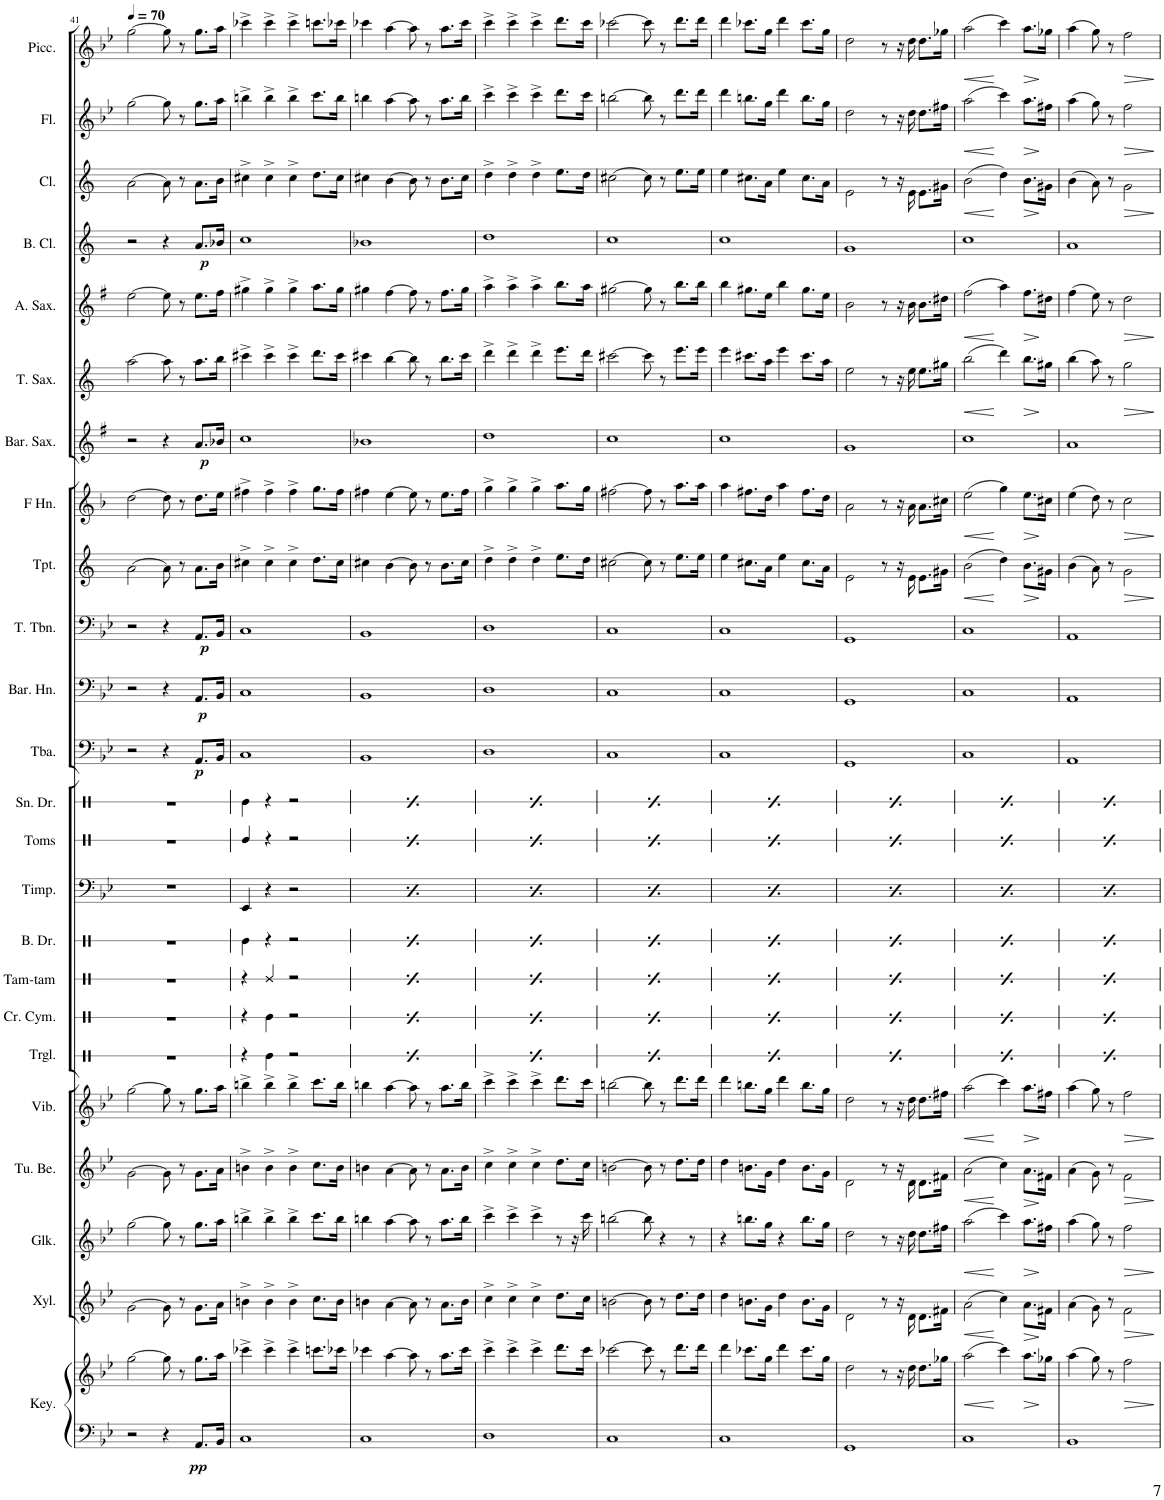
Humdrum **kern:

**kern	**kern	**dynam	**kern	**dynam	**kern	**dynam	**kern	**dynam	**kern	**dynam	**kern	**kern	**kern	**kern	**kern	**kern	**kern	**kern	**dynam	**kern	**dynam	**kern	**dynam	**kern	**dynam	**kern	**dynam	**kern	**dynam	**kern	**dynam	**kern	**dynam	**kern	**dynam	**kern	**dynam	**kern	**dynam	**kern	**dynam
*part24	*part24	*part24	*part23	*part23	*part22	*part22	*part21	*part21	*part20	*part20	*part19	*part18	*part17	*part16	*part15	*part14	*part13	*part12	*part12	*part11	*part11	*part10	*part10	*part9	*part9	*part8	*part8	*part7	*part7	*part6	*part6	*part5	*part5	*part4	*part4	*part3	*part3	*part2	*part2	*part1	*part1
*staff25	*staff24	*staff24/25	*staff23	*staff23	*staff22	*staff22	*staff21	*staff21	*staff20	*staff20	*staff19	*staff18	*staff17	*staff16	*staff15	*staff14	*staff13	*staff12	*staff12	*staff11	*staff11	*staff10	*staff10	*staff9	*staff9	*staff8	*staff8	*staff7	*staff7	*staff6	*staff6	*staff5	*staff5	*staff4	*staff4	*staff3	*staff3	*staff2	*staff2	*staff1	*staff1
*I"Any Keyboards	*	*	*I"Xylophone	*	*I"Glockenspiel	*	*I"Tubular Bells	*	*I"Vibraphone	*	*I"Triangle	*I"Crash Cymbal	*I"Tam-tam	*I"Bass Drum	*I"Timpani	*I"Tom Toms	*I"Snare Drum	*I"Tuba	*	*I"Baritone Horn	*	*I"Tenor Trombone	*	*I"Trumpet	*	*I"French Horn	*	*I"Baritone Saxophone	*	*I"Tenor Saxophone	*	*I"Alto Saxophone	*	*I"Bass Clarinet	*	*I"Clarinet	*	*I"Flute	*	*I"Piccolo	*
*I'Key.	*	*	*I'Xyl.	*	*I'Glk.	*	*I'Tu. Be.	*	*I'Vib.	*	*I'Trgl.	*I'Cr. Cym.	*I'Tam-tam	*I'B. Dr.	*I'Timp.	*I'Toms	*I'Sn. Dr.	*I'Tba.	*	*I'Bar. Hn.	*	*I'T. Tbn.	*	*I'Tpt.	*	*I'F Hn.	*	*I'Bar. Sax.	*	*I'T. Sax.	*	*I'A. Sax.	*	*I'B. Cl.	*	*I'Cl.	*	*I'Fl.	*	*I'Picc.	*
!!LO:PB:g=z
*clefF4	*clefG2	*	*clefG2	*	*clefG2	*	*clefG2	*	*clefG2	*	*clefX	*clefX	*clefX	*clefX	*clefF4	*clefX	*clefX	*clefF4	*	*clefF4	*	*clefF4	*	*clefG2	*	*clefG2	*	*clefG2	*	*clefG2	*	*clefG2	*	*clefG2	*	*clefG2	*	*clefG2	*	*clefG2	*
*Trd-7c-12	*Trd-7c-12	*	*Trd-7c-12	*	*Trd-14c-24	*	*	*	*	*	*	*	*	*	*	*	*	*	*	*Trd4c7	*	*	*	*Trd1c2	*	*Trd4c7	*	*Trd12c21	*	*Trd8c14	*	*Trd5c9	*	*Trd8c14	*	*Trd1c2	*	*	*	*Trd-7c-12	*
*k[b-e-]	*k[b-e-]	*	*k[b-e-]	*	*k[b-e-]	*	*k[b-e-]	*	*k[b-e-]	*	*k[]	*k[b-e-]	*k[b-e-]	*k[b-e-]	*k[b-e-]	*k[]	*k[b-e-]	*k[b-e-]	*	*k[b-e-]	*	*k[b-e-]	*	*k[]	*	*k[b-]	*	*k[f#]	*	*k[]	*	*k[f#]	*	*k[]	*	*k[]	*	*k[b-e-]	*	*k[b-e-]	*
*M4/4	*M4/4	*	*M4/4	*	*M4/4	*	*M4/4	*	*M4/4	*	*M4/4	*M4/4	*M4/4	*M4/4	*M4/4	*M4/4	*M4/4	*M4/4	*	*M4/4	*	*M4/4	*	*M4/4	*	*M4/4	*	*M4/4	*	*M4/4	*	*M4/4	*	*M4/4	*	*M4/4	*	*M4/4	*	*M4/4	*
*met(c)	*met(c)	*	*met(c)	*	*met(c)	*	*met(c)	*	*met(c)	*	*met(c)	*met(c)	*met(c)	*met(c)	*met(c)	*met(c)	*met(c)	*met(c)	*	*met(c)	*	*met(c)	*	*met(c)	*	*met(c)	*	*met(c)	*	*met(c)	*	*met(c)	*	*met(c)	*	*met(c)	*	*met(c)	*	*met(c)	*
*MM70	*MM70	*	*MM70	*	*MM70	*	*MM70	*	*MM70	*	*MM70	*MM70	*MM70	*MM70	*MM70	*MM70	*MM70	*MM70	*	*MM70	*	*MM70	*	*MM70	*	*MM70	*	*MM70	*	*MM70	*	*MM70	*	*MM70	*	*MM70	*	*MM70	*	*MM70	*
=41	=41	=41	=41	=41	=41	=41	=41	=41	=41	=41	=41	=41	=41	=41	=41	=41	=41	=41	=41	=41	=41	=41	=41	=41	=41	=41	=41	=41	=41	=41	=41	=41	=41	=41	=41	=41	=41	=41	=41	=41	=41
2r	[2gg\	.	[2g\	.	[2gg\	.	[2g\	.	[2gg\	.	1r	1r	1r	1r	1r	1r	1r	2r	.	2r	.	2r	.	[2a\	.	[2dd\	.	2r	.	[2aa\	.	[2ee\	.	2r	.	[2a\	.	[2gg\	.	[2gg\	.
4r	8gg\]	.	8g\]	.	8gg\]	.	8g\]	.	8gg\]	.	.	.	.	.	.	.	.	4r	.	4r	.	4r	.	8a\]	.	8dd\]	.	4r	.	8aa\]	.	8ee\]	.	4r	.	8a\]	.	8gg\]	.	8gg\]	.
.	8r	.	8r	.	8r	.	8r	.	8r	.	.	.	.	.	.	.	.	.	.	.	.	.	.	8r	.	8r	.	.	.	8r	.	8r	.	.	.	8r	.	8r	.	8r	.
!	!	!LO:DY:b=2	!	!	!	!	!	!	!	!	!	!	!	!	!	!	!	!	!LO:DY:b	!	!LO:DY:b	!	!LO:DY:b	!	!	!	!	!	!LO:DY:b	!	!	!	!	!	!LO:DY:b	!	!	!	!	!	!
8.AA/L	8.gg\L	pp	8.g\L	.	8.gg\L	.	8.g\L	.	8.gg\L	.	.	.	.	.	.	.	.	8.AA/L	p	8.AA/L	p	8.AA/L	p	8.a\L	.	8.dd\L	.	8.a/L	p	8.aa\L	.	8.ee\L	.	8.a/L	p	8.a\L	.	8.gg\L	.	8.gg\L	.
16BB-/Jk	16aa\Jk	.	16a\Jk	.	16aa\Jk	.	16a\Jk	.	16aa\Jk	.	.	.	.	.	.	.	.	16BB-/Jk	.	16BB-/Jk	.	16BB-/Jk	.	16b\Jk	.	16ee\Jk	.	16b-X/Jk	.	16bb\Jk	.	16ff#\Jk	.	16b-X/Jk	.	16b\Jk	.	16aa\Jk	.	16aa\Jk	.
=42	=42	=42	=42	=42	=42	=42	=42	=42	=42	=42	=42	=42	=42	=42	=42	=42	=42	=42	=42	=42	=42	=42	=42	=42	=42	=42	=42	=42	=42	=42	=42	=42	=42	=42	=42	=42	=42	=42	=42	=42	=42
1C	4ccc-X^\	.	4bn^\	.	4bbn^\	.	4bn^\	.	4bbn^\	.	4r	4r	4r	4Re\	4EE-/	4Re/	4Re\	1C	.	1C	.	1C	.	4cc#X^\	.	4ff#X^\	.	1cc	.	4ccc#X^\	.	4gg#X^\	.	1cc	.	4cc#X^\	.	4bbn^\	.	4ccc-X^\	.
.	4ccc-^\	.	4b^\	.	4bb^\	.	4b^\	.	4bb^\	.	4Re\	4Re\	4Re/	4r	4r	4r	4r	.	.	.	.	.	.	4cc#^\	.	4ff#^\	.	.	.	4ccc#^\	.	4gg#^\	.	.	.	4cc#^\	.	4bb^\	.	4ccc-^\	.
.	4ccc-^\	.	4b^\	.	4bb^\	.	4b^\	.	4bb^\	.	2r	2r	2r	2r	2r	2r	2r	.	.	.	.	.	.	4cc#^\	.	4ff#^\	.	.	.	4ccc#^\	.	4gg#^\	.	.	.	4cc#^\	.	4bb^\	.	4ccc-^\	.
.	8.cccn\L	.	8.cc\L	.	8.ccc\L	.	8.cc\L	.	8.ccc\L	.	.	.	.	.	.	.	.	.	.	.	.	.	.	8.dd\L	.	8.gg\L	.	.	.	8.ddd\L	.	8.aa\L	.	.	.	8.dd\L	.	8.ccc\L	.	8.cccn\L	.
.	16ccc-X\Jk	.	16b\Jk	.	16bb\Jk	.	16b\Jk	.	16bb\Jk	.	.	.	.	.	.	.	.	.	.	.	.	.	.	16cc#\Jk	.	16ff#\Jk	.	.	.	16ccc#\Jk	.	16gg#\Jk	.	.	.	16cc#\Jk	.	16bb\Jk	.	16ccc-X\Jk	.
=43	=43	=43	=43	=43	=43	=43	=43	=43	=43	=43	=43	=43	=43	=43	=43	=43	=43	=43	=43	=43	=43	=43	=43	=43	=43	=43	=43	=43	=43	=43	=43	=43	=43	=43	=43	=43	=43	=43	=43	=43	=43
1C	4ccc-X\	.	4bn\	.	4bbn\	.	4bn\	.	4bbn\	.	4r	4r	4r	4Re\	4EE-/	4Re/	4Re\	1BB-	.	1BB-	.	1BB-	.	4cc#X\	.	4ff#X\	.	1b-X	.	4ccc#X\	.	4gg#X\	.	1b-X	.	4cc#X\	.	4bbn\	.	4ccc-X\	.
.	[4aa\	.	[4a\	.	[4aa\	.	[4a\	.	[4aa\	.	4Re\	4Re\	4Re/	4r	4r	4r	4r	.	.	.	.	.	.	[4b\	.	[4ee\	.	.	.	[4bb\	.	[4ff#\	.	.	.	[4b\	.	[4aa\	.	[4aa\	.
.	8aa\]	.	8a\]	.	8aa\]	.	8a\]	.	8aa\]	.	2r	2r	2r	2r	2r	2r	2r	.	.	.	.	.	.	8b\]	.	8ee\]	.	.	.	8bb\]	.	8ff#\]	.	.	.	8b\]	.	8aa\]	.	8aa\]	.
.	8r	.	8r	.	8r	.	8r	.	8r	.	.	.	.	.	.	.	.	.	.	.	.	.	.	8r	.	8r	.	.	.	8r	.	8r	.	.	.	8r	.	8r	.	8r	.
.	8.aa\L	.	8.a\L	.	8.aa\L	.	8.a\L	.	8.aa\L	.	.	.	.	.	.	.	.	.	.	.	.	.	.	8.b\L	.	8.ee\L	.	.	.	8.bb\L	.	8.ff#\L	.	.	.	8.b\L	.	8.aa\L	.	8.aa\L	.
.	16ccc-\Jk	.	16b\Jk	.	16bb\Jk	.	16b\Jk	.	16bb\Jk	.	.	.	.	.	.	.	.	.	.	.	.	.	.	16cc#\Jk	.	16ff#\Jk	.	.	.	16ccc#\Jk	.	16gg#\Jk	.	.	.	16cc#\Jk	.	16bb\Jk	.	16ccc-\Jk	.
=44	=44	=44	=44	=44	=44	=44	=44	=44	=44	=44	=44	=44	=44	=44	=44	=44	=44	=44	=44	=44	=44	=44	=44	=44	=44	=44	=44	=44	=44	=44	=44	=44	=44	=44	=44	=44	=44	=44	=44	=44	=44
1D	4ccc^\	.	4cc^\	.	4ccc^\	.	4cc^\	.	4ccc^\	.	4r	4r	4r	4Re\	4EE-/	4Re/	4Re\	1D	.	1D	.	1D	.	4dd^\	.	4gg^\	.	1dd	.	4ddd^\	.	4aa^\	.	1dd	.	4dd^\	.	4ccc^\	.	4ccc^\	.
.	4ccc^\	.	4cc^\	.	4ccc^\	.	4cc^\	.	4ccc^\	.	4Re\	4Re\	4Re/	4r	4r	4r	4r	.	.	.	.	.	.	4dd^\	.	4gg^\	.	.	.	4ddd^\	.	4aa^\	.	.	.	4dd^\	.	4ccc^\	.	4ccc^\	.
.	4ccc^\	.	4cc^\	.	4ccc^\	.	4cc^\	.	4ccc^\	.	2r	2r	2r	2r	2r	2r	2r	.	.	.	.	.	.	4dd^\	.	4gg^\	.	.	.	4ddd^\	.	4aa^\	.	.	.	4dd^\	.	4ccc^\	.	4ccc^\	.
.	8.ddd\L	.	8.dd\L	.	8r	.	8.dd\L	.	8.ddd\L	.	.	.	.	.	.	.	.	.	.	.	.	.	.	8.ee\L	.	8.aa\L	.	.	.	8.eee\L	.	8.bb\L	.	.	.	8.ee\L	.	8.ddd\L	.	8.ddd\L	.
.	.	.	.	.	16r	.	.	.	.	.	.	.	.	.	.	.	.	.	.	.	.	.	.	.	.	.	.	.	.	.	.	.	.	.	.	.	.	.	.	.	.
.	16ccc\Jk	.	16cc\Jk	.	16ccc\	.	16cc\Jk	.	16ccc\Jk	.	.	.	.	.	.	.	.	.	.	.	.	.	.	16dd\Jk	.	16gg\Jk	.	.	.	16ddd\Jk	.	16aa\Jk	.	.	.	16dd\Jk	.	16ccc\Jk	.	16ccc\Jk	.
=45	=45	=45	=45	=45	=45	=45	=45	=45	=45	=45	=45	=45	=45	=45	=45	=45	=45	=45	=45	=45	=45	=45	=45	=45	=45	=45	=45	=45	=45	=45	=45	=45	=45	=45	=45	=45	=45	=45	=45	=45	=45
1C	[2ccc-X\	.	[2bn\	.	[2bbn\	.	[2bn\	.	[2bbn\	.	4r	4r	4r	4Re\	4EE-/	4Re/	4Re\	1C	.	1C	.	1C	.	[2cc#X\	.	[2ff#X\	.	1cc	.	[2ccc#X\	.	[2gg#X\	.	1cc	.	[2cc#X\	.	[2bbn\	.	[2ccc-X\	.
.	.	.	.	.	.	.	.	.	.	.	4Re\	4Re\	4Re/	4r	4r	4r	4r	.	.	.	.	.	.	.	.	.	.	.	.	.	.	.	.	.	.	.	.	.	.	.	.
.	8ccc-\]	.	8b\]	.	8bb\]	.	8b\]	.	8bb\]	.	2r	2r	2r	2r	2r	2r	2r	.	.	.	.	.	.	8cc#\]	.	8ff#\]	.	.	.	8ccc#\]	.	8gg#\]	.	.	.	8cc#\]	.	8bb\]	.	8ccc-\]	.
.	8r	.	8r	.	4r	.	8r	.	8r	.	.	.	.	.	.	.	.	.	.	.	.	.	.	8r	.	8r	.	.	.	8r	.	8r	.	.	.	8r	.	8r	.	8r	.
.	8.ddd\L	.	8.dd\L	.	.	.	8.dd\L	.	8.ddd\L	.	.	.	.	.	.	.	.	.	.	.	.	.	.	8.ee\L	.	8.aa\L	.	.	.	8.eee\L	.	8.bb\L	.	.	.	8.ee\L	.	8.ddd\L	.	8.ddd\L	.
.	.	.	.	.	8r	.	.	.	.	.	.	.	.	.	.	.	.	.	.	.	.	.	.	.	.	.	.	.	.	.	.	.	.	.	.	.	.	.	.	.	.
.	16ddd\Jk	.	16dd\Jk	.	.	.	16dd\Jk	.	16ddd\Jk	.	.	.	.	.	.	.	.	.	.	.	.	.	.	16ee\Jk	.	16aa\Jk	.	.	.	16eee\Jk	.	16bb\Jk	.	.	.	16ee\Jk	.	16ddd\Jk	.	16ddd\Jk	.
=46	=46	=46	=46	=46	=46	=46	=46	=46	=46	=46	=46	=46	=46	=46	=46	=46	=46	=46	=46	=46	=46	=46	=46	=46	=46	=46	=46	=46	=46	=46	=46	=46	=46	=46	=46	=46	=46	=46	=46	=46	=46
1C	4ddd\	.	4dd\	.	4r	.	4dd\	.	4ddd\	.	4r	4r	4r	4Re\	4EE-/	4Re/	4Re\	1C	.	1C	.	1C	.	4ee\	.	4aa\	.	1cc	.	4eee\	.	4bb\	.	1cc	.	4ee\	.	4ddd\	.	4ddd\	.
.	8.ccc-X\L	.	8.bn\L	.	8.bbn\L	.	8.bn\L	.	8.bbn\L	.	4Re\	4Re\	4Re/	4r	4r	4r	4r	.	.	.	.	.	.	8.cc#X\L	.	8.ff#X\L	.	.	.	8.ccc#X\L	.	8.gg#X\L	.	.	.	8.cc#X\L	.	8.bbn\L	.	8.ccc-X\L	.
.	16gg\Jk	.	16g\Jk	.	16gg\Jk	.	16g\Jk	.	16gg\Jk	.	.	.	.	.	.	.	.	.	.	.	.	.	.	16a\Jk	.	16dd\Jk	.	.	.	16aa\Jk	.	16ee\Jk	.	.	.	16a\Jk	.	16gg\Jk	.	16gg\Jk	.
.	4ddd\	.	4dd\	.	4r	.	4dd\	.	4ddd\	.	2r	2r	2r	2r	2r	2r	2r	.	.	.	.	.	.	4ee\	.	4aa\	.	.	.	4eee\	.	4bb\	.	.	.	4ee\	.	4ddd\	.	4ddd\	.
.	8.ccc-\L	.	8.b\L	.	8.bb\L	.	8.b\L	.	8.bb\L	.	.	.	.	.	.	.	.	.	.	.	.	.	.	8.cc#\L	.	8.ff#\L	.	.	.	8.ccc#\L	.	8.gg#\L	.	.	.	8.cc#\L	.	8.bb\L	.	8.ccc-\L	.
.	16gg\Jk	.	16g\Jk	.	16gg\Jk	.	16g\Jk	.	16gg\Jk	.	.	.	.	.	.	.	.	.	.	.	.	.	.	16a\Jk	.	16dd\Jk	.	.	.	16aa\Jk	.	16ee\Jk	.	.	.	16a\Jk	.	16gg\Jk	.	16gg\Jk	.
=47	=47	=47	=47	=47	=47	=47	=47	=47	=47	=47	=47	=47	=47	=47	=47	=47	=47	=47	=47	=47	=47	=47	=47	=47	=47	=47	=47	=47	=47	=47	=47	=47	=47	=47	=47	=47	=47	=47	=47	=47	=47
1GG	2dd\	.	2d\	.	2dd\	.	2d\	.	2dd\	.	4r	4r	4r	4Re\	4EE-/	4Re/	4Re\	1GG	.	1GG	.	1GG	.	2e\	.	2a\	.	1g	.	2ee\	.	2b\	.	1g	.	2e\	.	2dd\	.	2dd\	.
.	.	.	.	.	.	.	.	.	.	.	4Re\	4Re\	4Re/	4r	4r	4r	4r	.	.	.	.	.	.	.	.	.	.	.	.	.	.	.	.	.	.	.	.	.	.	.	.
.	8r	.	8r	.	8r	.	8r	.	8r	.	2r	2r	2r	2r	2r	2r	2r	.	.	.	.	.	.	8r	.	8r	.	.	.	8r	.	8r	.	.	.	8r	.	8r	.	8r	.
.	16r	.	16r	.	16r	.	16r	.	16r	.	.	.	.	.	.	.	.	.	.	.	.	.	.	16r	.	16r	.	.	.	16r	.	16r	.	.	.	16r	.	16r	.	16r	.
.	16dd\	.	16d\	.	16dd\	.	16d\	.	16dd\	.	.	.	.	.	.	.	.	.	.	.	.	.	.	16e\	.	16a\	.	.	.	16ee\	.	16b\	.	.	.	16e\	.	16dd\	.	16dd\	.
.	8.dd\L	.	8.d\L	.	8.dd\L	.	8.d\L	.	8.dd\L	.	.	.	.	.	.	.	.	.	.	.	.	.	.	8.e\L	.	8.a\L	.	.	.	8.ee\L	.	8.b\L	.	.	.	8.e\L	.	8.dd\L	.	8.dd\L	.
.	16gg-X\Jk	.	16f#X\Jk	.	16ff#X\Jk	.	16f#X\Jk	.	16ff#X\Jk	.	.	.	.	.	.	.	.	.	.	.	.	.	.	16g#X\Jk	.	16cc#X\Jk	.	.	.	16gg#X\Jk	.	16dd#X\Jk	.	.	.	16g#X\Jk	.	16ff#X\Jk	.	16gg-X\Jk	.
=48	=48	=48	=48	=48	=48	=48	=48	=48	=48	=48	=48	=48	=48	=48	=48	=48	=48	=48	=48	=48	=48	=48	=48	=48	=48	=48	=48	=48	=48	=48	=48	=48	=48	=48	=48	=48	=48	=48	=48	=48	=48
!	!	!LO:HP:b	!	!LO:HP:b	!	!LO:HP:b	!	!LO:HP:b	!	!LO:HP:b	!	!	!	!	!	!	!	!	!	!	!	!	!	!	!LO:HP:b	!	!LO:HP:b	!	!	!	!LO:HP:b	!	!LO:HP:b	!	!	!	!LO:HP:b	!	!LO:HP:b	!	!LO:HP:b
1C	(2aa\	<	(2a\	<	(2aa\	<	(2a\	<	(2aa\	<	4r	4r	4r	4Re\	4EE-/	4Re/	4Re\	1C	.	1C	.	1C	.	(2b\	<	(2ee\	<	1cc	.	(2bb\	<	(2ff#\	<	1cc	.	(2b\	<	(2aa\	<	(2aa\	<
.	.	.	.	.	.	.	.	.	.	.	4Re\	4Re\	4Re/	4r	4r	4r	4r	.	.	.	.	.	.	.	.	.	.	.	.	.	.	.	.	.	.	.	.	.	.	.	.
.	4ccc\)	[	4cc\)	[	4ccc\)	[	4cc\)	[	4ccc\)	[	2r	2r	2r	2r	2r	2r	2r	.	.	.	.	.	.	4dd\)	[	4gg\)	[	.	.	4ddd\)	[	4aa\)	[	.	.	4dd\)	[	4ccc\)	[	4ccc\)	[
!	!	!LO:HP:b	!	!LO:HP:b	!	!LO:HP:b	!	!LO:HP:b	!	!LO:HP:b	!	!	!	!	!	!	!	!	!	!	!	!	!	!	!LO:HP:b	!	!LO:HP:b	!	!	!	!LO:HP:b	!	!LO:HP:b	!	!	!	!LO:HP:b	!	!LO:HP:b	!	!LO:HP:b
.	8.aa\L	>	8.a\L	>	8.aa\L	>	8.a\L	>	8.aa\L	>	.	.	.	.	.	.	.	.	.	.	.	.	.	8.b\L	>	8.ee\L	>	.	.	8.bb\L	>	8.ff#\L	>	.	.	8.b\L	>	8.aa\L	>	8.aa\L	>
.	16gg-X\Jk	]	16f#X\Jk	]	16ff#X\Jk	]	16f#X\Jk	]	16ff#X\Jk	]	.	.	.	.	.	.	.	.	.	.	.	.	.	16g#X\Jk	]	16cc#X\Jk	]	.	.	16gg#X\Jk	]	16dd#X\Jk	]	.	.	16g#X\Jk	]	16ff#X\Jk	]	16gg-X\Jk	]
=49	=49	=49	=49	=49	=49	=49	=49	=49	=49	=49	=49	=49	=49	=49	=49	=49	=49	=49	=49	=49	=49	=49	=49	=49	=49	=49	=49	=49	=49	=49	=49	=49	=49	=49	=49	=49	=49	=49	=49	=49	=49
1BB-	(4aa\	.	(4a\	.	(4aa\	.	(4a\	.	(4aa\	.	4r	4r	4r	4Re\	4EE-/	4Re/	4Re\	1AA	.	1AA	.	1AA	.	(4b\	.	(4ee\	.	1a	.	(4bb\	.	(4ff#\	.	1a	.	(4b\	.	(4aa\	.	(4aa\	.
.	8gg\)	.	8g\)	.	8gg\)	.	8g\)	.	8gg\)	.	4Re\	4Re\	4Re/	4r	4r	4r	4r	.	.	.	.	.	.	8a\)	.	8dd\)	.	.	.	8aa\)	.	8ee\)	.	.	.	8a\)	.	8gg\)	.	8gg\)	.
.	8r	.	8r	.	8r	.	8r	.	8r	.	.	.	.	.	.	.	.	.	.	.	.	.	.	8r	.	8r	.	.	.	8r	.	8r	.	.	.	8r	.	8r	.	8r	.
!	!	!LO:HP:b	!	!LO:HP:b	!	!LO:HP:b	!	!LO:HP:b	!	!LO:HP:b	!	!	!	!	!	!	!	!	!	!	!	!	!	!	!LO:HP:b	!	!LO:HP:b	!	!	!	!LO:HP:b	!	!LO:HP:b	!	!	!	!LO:HP:b	!	!LO:HP:b	!	!LO:HP:b
.	2ff\	>	2f\	>	2ff\	>	2f\	>	2ff\	>	2r	2r	2r	2r	2r	2r	2r	.	.	.	.	.	.	2g\	>	2cc\	>	.	.	2gg\	>	2dd\	>	.	.	2g\	>	2ff\	>	2ff\	>
.	.	]	.	]	.	]	.	]	.	]	.	.	.	.	.	.	.	.	.	.	.	.	.	.	]	.	]	.	.	.	]	.	]	.	.	.	]	.	]	.	]
=	=	=	=	=	=	=	=	=	=	=	=	=	=	=	=	=	=	=	=	=	=	=	=	=	=	=	=	=	=	=	=	=	=	=	=	=	=	=	=	=	=
*-	*-	*-	*-	*-	*-	*-	*-	*-	*-	*-	*-	*-	*-	*-	*-	*-	*-	*-	*-	*-	*-	*-	*-	*-	*-	*-	*-	*-	*-	*-	*-	*-	*-	*-	*-	*-	*-	*-	*-	*-	*-
